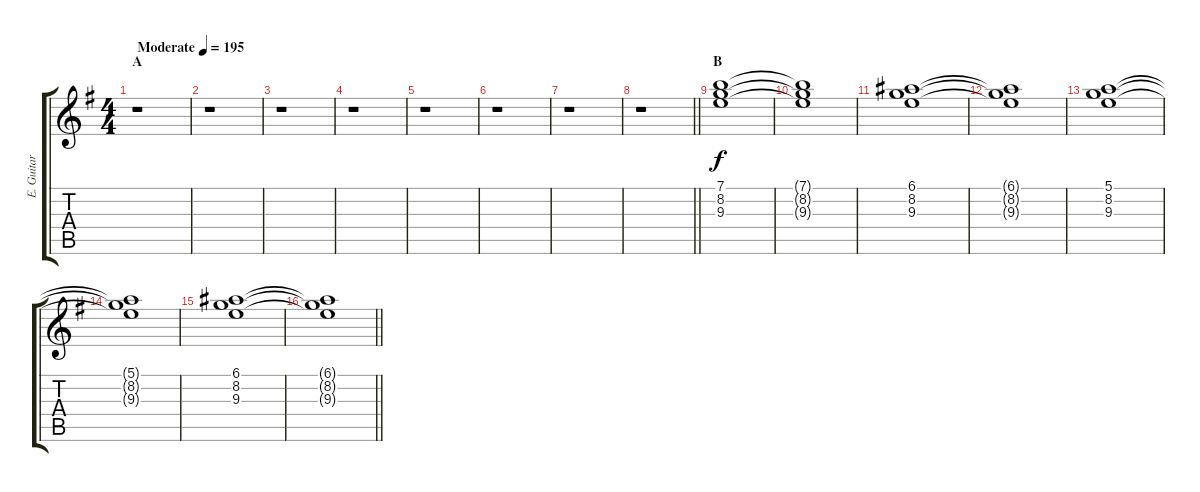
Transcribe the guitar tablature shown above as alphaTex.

\track ("E. Guitar II" "E. Guitar ") {instrument overdrivenguitar}
\staff {score tabs}
\tuning (E4 B3 G3 D3 A2 E2) {hide}
\ts (4 4)
\section ("" "A")
\tempo (195 "Moderate")
\clef g2
\ks g
r.1{dy f instrument overdrivenguitar} |
r.1 |
r.1 |
r.1 |
r.1 |
r.1 |
r.1 |
\barLineRight lightlight
r.1 |
\section ("" "B")
(7.1 8.2 9.3).1 |
(7.1{t} 8.2{t} 9.3{t}).1 |
(6.1 8.2 9.3).1 |
(6.1{t} 8.2{t} 9.3{t}).1 |
(5.1 8.2 9.3).1 |
(5.1{t} 8.2{t} 9.3{t}).1 |
(6.1 8.2 9.3).1 |
\barLineRight lightlight
(6.1{t} 8.2{t} 9.3{t}).1
